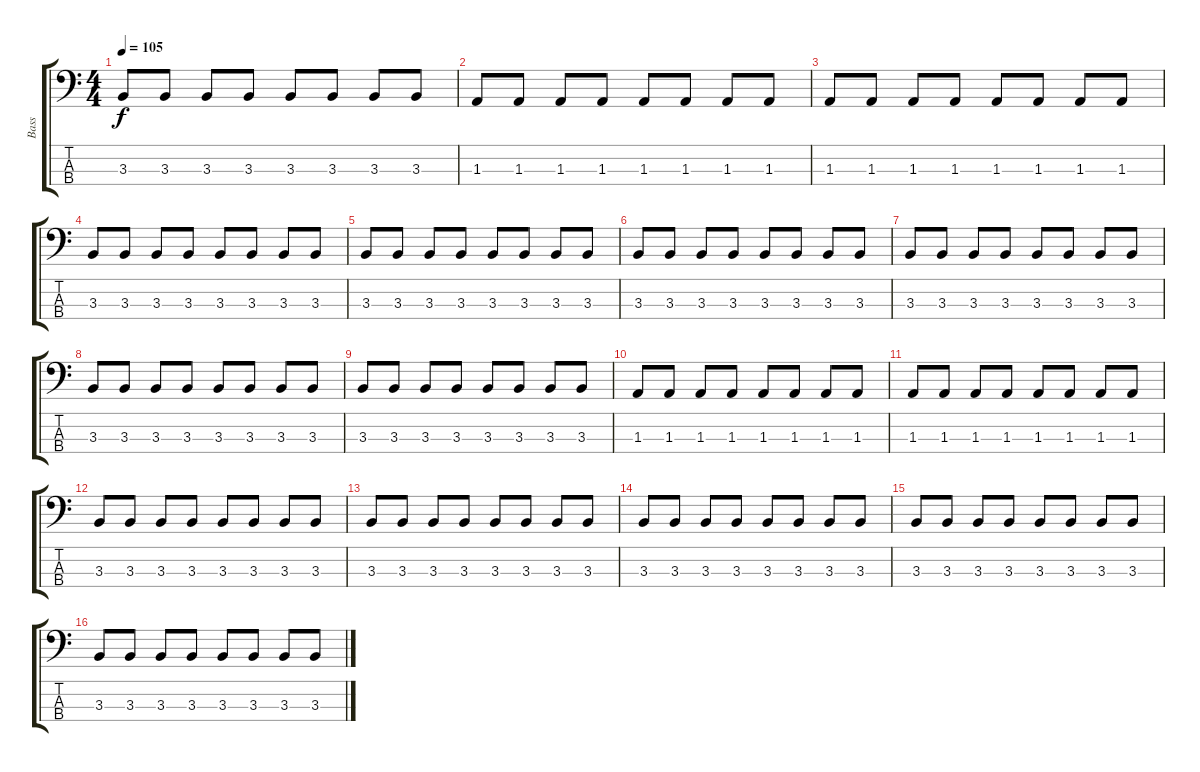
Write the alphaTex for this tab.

\track ("Bass" "Bass") {instrument electricbassfinger}
\staff {score tabs}
\tuning (Gb2 Db2 Ab1 Eb1) {hide}
\ts (4 4)
\tempo 105
\clef f4
\ks c
3.3.8{dy f} 3.3.8 3.3.8 3.3.8 3.3.8 3.3.8 3.3.8 3.3.8 |
1.3.8 1.3.8 1.3.8 1.3.8 1.3.8 1.3.8 1.3.8 1.3.8 |
1.3.8 1.3.8 1.3.8 1.3.8 1.3.8 1.3.8 1.3.8 1.3.8 |
3.3.8 3.3.8 3.3.8 3.3.8 3.3.8 3.3.8 3.3.8 3.3.8 |
3.3.8 3.3.8 3.3.8 3.3.8 3.3.8 3.3.8 3.3.8 3.3.8 |
3.3.8 3.3.8 3.3.8 3.3.8 3.3.8 3.3.8 3.3.8 3.3.8 |
3.3.8 3.3.8 3.3.8 3.3.8 3.3.8 3.3.8 3.3.8 3.3.8 |
3.3.8 3.3.8 3.3.8 3.3.8 3.3.8 3.3.8 3.3.8 3.3.8 |
3.3.8 3.3.8 3.3.8 3.3.8 3.3.8 3.3.8 3.3.8 3.3.8 |
1.3.8 1.3.8 1.3.8 1.3.8 1.3.8 1.3.8 1.3.8 1.3.8 |
1.3.8 1.3.8 1.3.8 1.3.8 1.3.8 1.3.8 1.3.8 1.3.8 |
3.3.8 3.3.8 3.3.8 3.3.8 3.3.8 3.3.8 3.3.8 3.3.8 |
3.3.8 3.3.8 3.3.8 3.3.8 3.3.8 3.3.8 3.3.8 3.3.8 |
3.3.8 3.3.8 3.3.8 3.3.8 3.3.8 3.3.8 3.3.8 3.3.8 |
3.3.8 3.3.8 3.3.8 3.3.8 3.3.8 3.3.8 3.3.8 3.3.8 |
3.3.8 3.3.8 3.3.8 3.3.8 3.3.8 3.3.8 3.3.8 3.3.8
